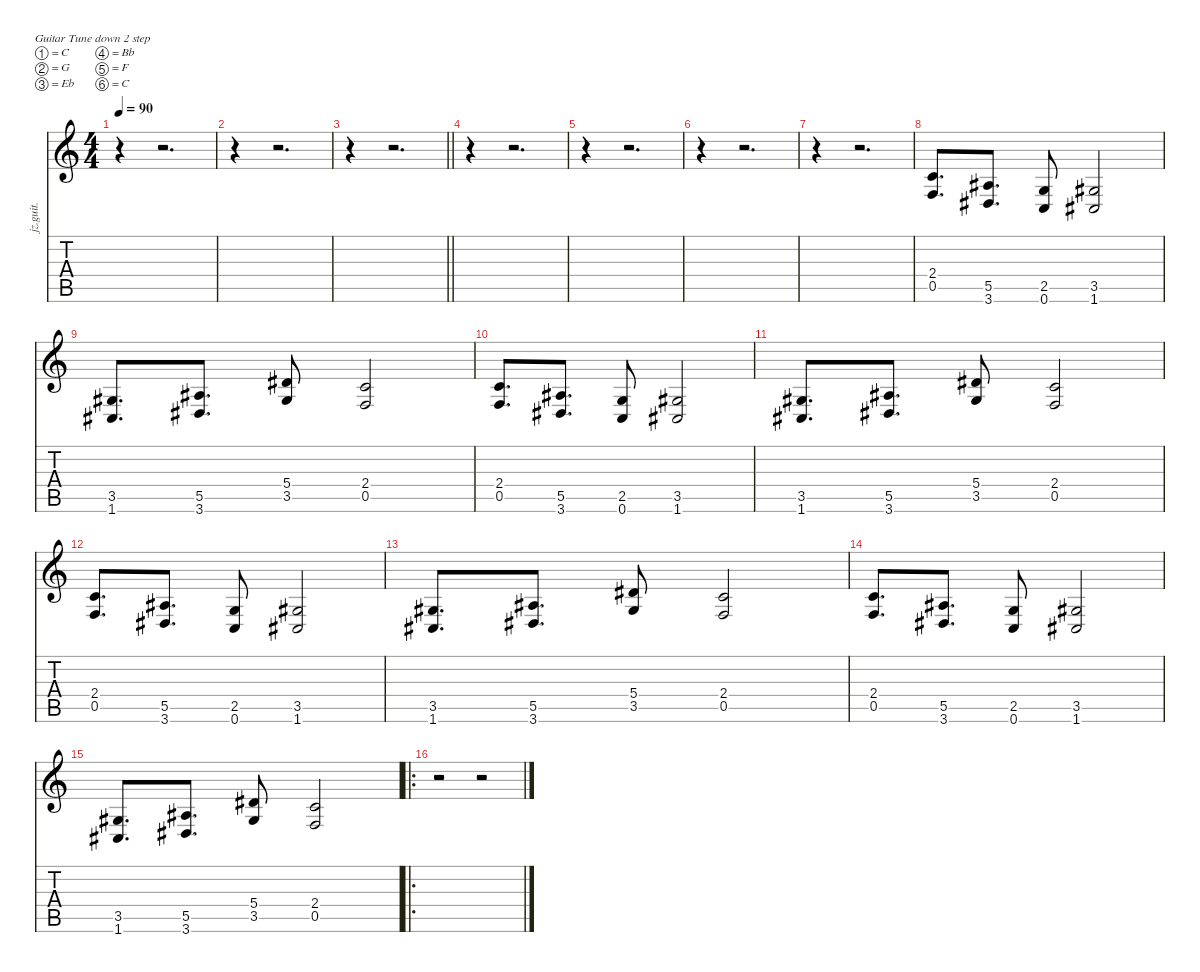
\defaultSystemsLayout 4
\hideDynamics
\bracketExtendMode nobrackets
\otherSystemsTrackNameOrientation horizontal
\track ("rythym guitar" "jz.guit.") {instrument electricguitarjazz}
\staff {score tabs}
\tuning (C4 G3 Eb3 Bb2 F2 C2)
\ts (4 4)
\tempo 90
\clef g2
\ks c
r.4{dy f beam Down} r.2{d beam Down} |
r.4{beam Down} r.2{d beam Down} |
\barLineRight lightlight
r.4{beam Down} r.2{d beam Down} |
r.4{beam Down} r.2{d beam Down} |
r.4{beam Down} r.2{d beam Down} |
r.4{beam Down} r.2{d beam Down} |
r.4{beam Down} r.2{d beam Down} |
(2.4 0.5).8{d instrument distortionguitar beam Up} (5.5{acc #} 3.6{acc #}).8{d beam Up} (2.5 0.6).8{beam Up} (3.5{acc #} 1.6{acc #}).2{beam Up} |
(3.5{acc #} 1.6{acc #}).8{d beam Up} (5.5{acc #} 3.6{acc #}).8{d beam Up} (5.4{acc #} 3.5{acc #}).8{beam Up} (2.4 0.5).2{beam Up} |
(2.4 0.5).8{d beam Up} (5.5{acc #} 3.6{acc #}).8{d beam Up} (2.5 0.6).8{beam Up} (3.5{acc #} 1.6{acc #}).2{beam Up} |
(3.5{acc #} 1.6{acc #}).8{d beam Up} (5.5{acc #} 3.6{acc #}).8{d beam Up} (5.4{acc #} 3.5{acc #}).8{beam Up} (2.4 0.5).2{beam Up} |
(2.4 0.5).8{d beam Up} (5.5{acc #} 3.6{acc #}).8{d beam Up} (2.5 0.6).8{beam Up} (3.5{acc #} 1.6{acc #}).2{beam Up} |
(3.5{acc #} 1.6{acc #}).8{d beam Up} (5.5{acc #} 3.6{acc #}).8{d beam Up} (5.4{acc #} 3.5{acc #}).8{beam Up} (2.4 0.5).2{beam Up} |
(2.4 0.5).8{d beam Up} (5.5{acc #} 3.6{acc #}).8{d beam Up} (2.5 0.6).8{beam Up} (3.5{acc #} 1.6{acc #}).2{beam Up} |
(3.5{acc #} 1.6{acc #}).8{d beam Up} (5.5{acc #} 3.6{acc #}).8{d beam Up} (5.4{acc #} 3.5{acc #}).8{beam Up} (2.4 0.5).2{beam Up} |
\ro
r.2{beam Down} r.2{beam Down}
